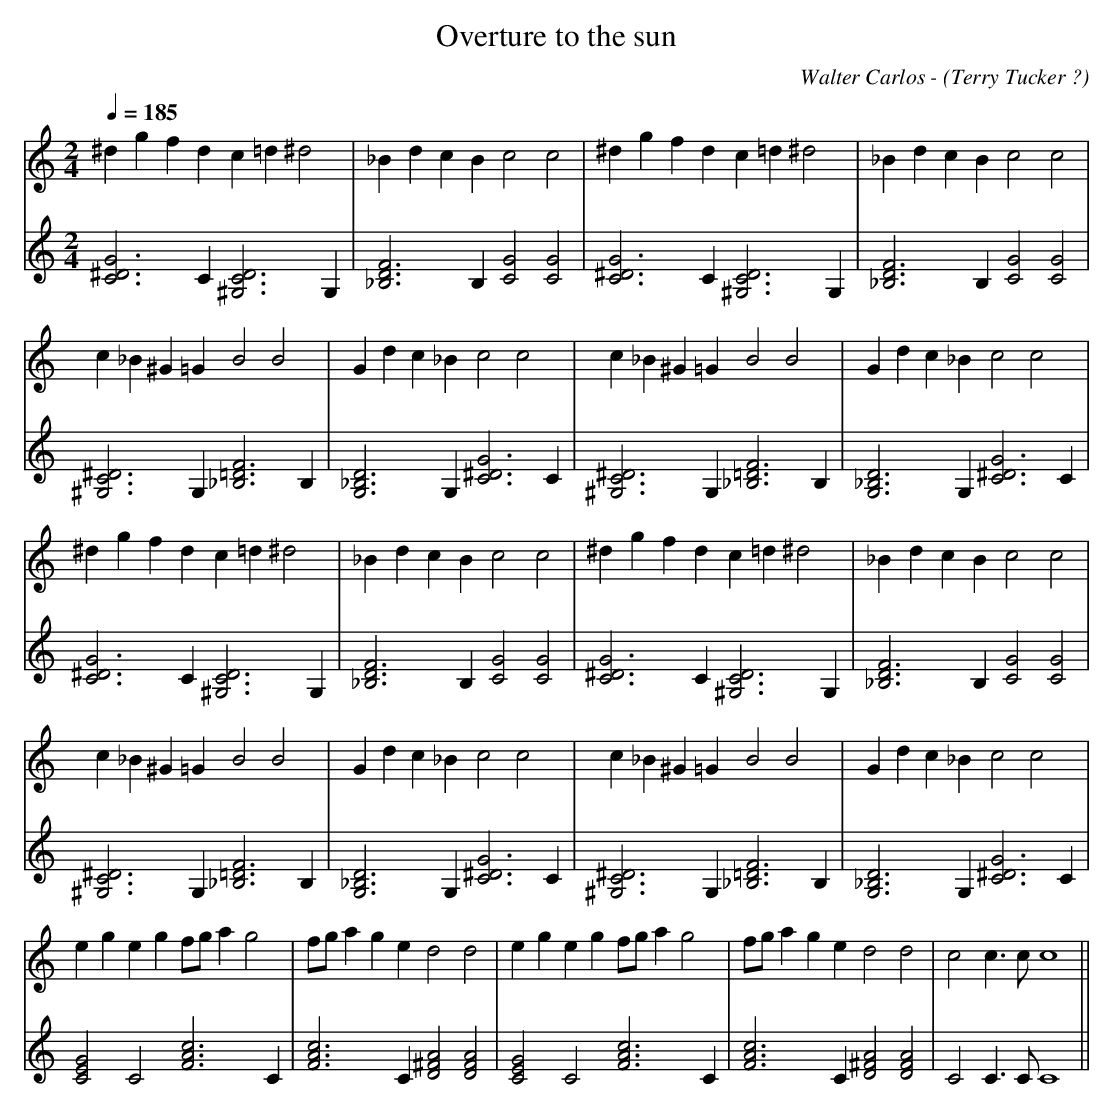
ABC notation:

X:1
T:Overture to the sun
C:Walter Carlos - (Terry Tucker ?)
M:2/4
L:1/4
Q:1/4=185
K:C
V:1
^dgfd c=d ^d2 | _BdcB c2c2|\
^dgfd c=d ^d2 | _BdcB c2c2|!
c_B^G=G B2B2  | Gdc_B c2c2|\
c_B^G=G B2B2  | Gdc_B c2c2|!
^dgfd c=d ^d2 | _BdcB c2c2|\
^dgfd c=d ^d2 | _BdcB c2c2|!
c_B^G=G B2B2  | Gdc_B c2c2|\
c_B^G=G B2B2  | Gdc_B c2c2|!
egegf/g/ag2 | f/g/aged2d2|
egegf/g/ag2 | f/g/aged2d2|\
c2c3/c/c4 ||
V:2
[G3^D3C3]C[D3C3^G,3]G, | [F3D3_B,3]B,[G2C2][G2C2]|\
[G3^D3C3]C[D3C3^G,3]G, | [F3D3_B,3]B,[G2C2][G2C2]|!
[^D3C3^G,3]G,[F3=D3_B,3]B,|[D3_B,3G,3]G,[G3^D3C3]C|\
[^D3C3^G,3]G,[F3=D3_B,3]B,|[D3_B,3G,3]G,[G3^D3C3]C|!
[G3^D3C3]C[D3C3^G,3]G, | [D3_B,3F3]B,[G2C2][G2C2]|\
[G3^D3C3]C[D3C3^G,3]G, | [D3_B,3F3]B,[G2C2][G2C2]|!
[^D3C3^G,3]G,[=D3_B,3F3]B, | [D3_B,3G,3]G,[G3^D3C3]C|\
[^D3C3^G,3]G,[=D3_B,3F3]B, | [D3_B,3G,3]G,[G3^D3C3]C|!
[G2E2C2]C2[c3A3F3]C | [c3A3F3]C[A2^F2D2][A2F2D2]|
[G2E2C2]C2[c3A3F3]C | [c3A3F3]C[A2D2^F2][A2D2F2]|\
C2C3/2C/2C4 ||
